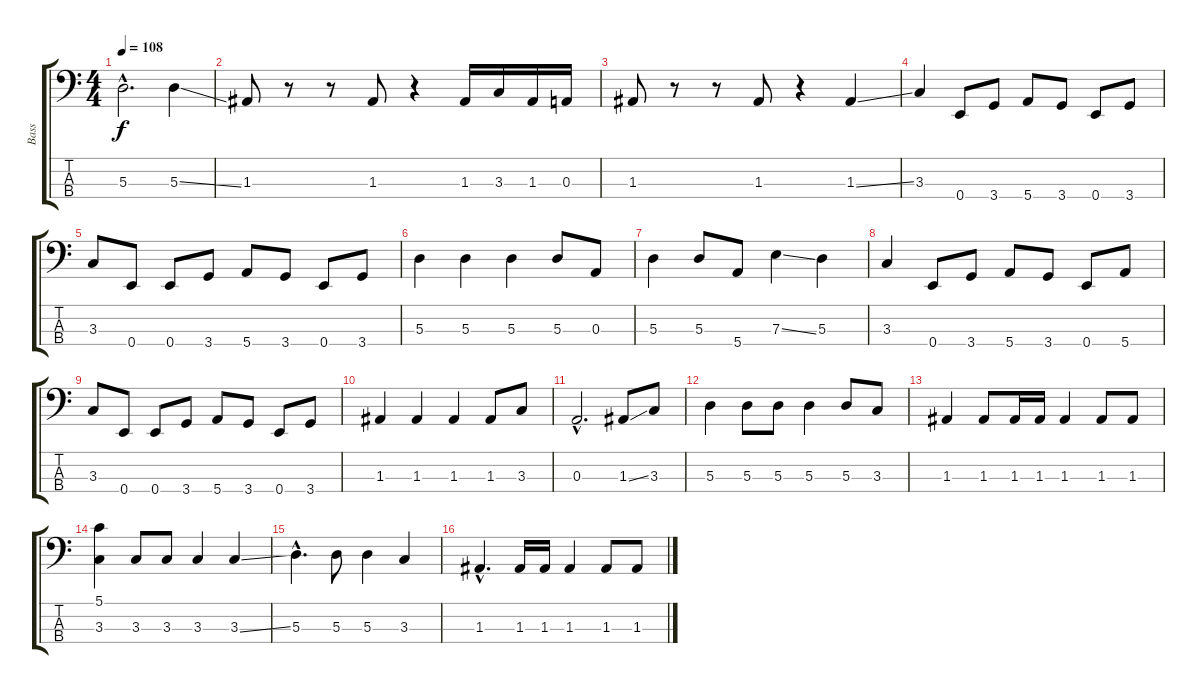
\track ("Bass" "Bass") {instrument electricbassfinger}
\staff {score tabs}
\tuning (G2 D2 A1 E1) {hide}
\ts (4 4)
\tempo 108
\clef f4
\ks c
5.3{hac}.2{d dy f} 5.3{ss}.4 |
1.3.8 r.8 r.8 1.3.8 r.4 1.3.16 3.3.16 1.3.16 0.3.16 |
1.3.8 r.8 r.8 1.3.8 r.4 1.3{ss}.4 |
3.3.4 0.4.8 3.4.8 5.4.8 3.4.8 0.4.8 3.4.8 |
3.3.8 0.4.8 0.4.8 3.4.8 5.4.8 3.4.8 0.4.8 3.4.8 |
5.3.4 5.3.4 5.3.4 5.3.8 0.3.8 |
5.3.4 5.3.8 5.4.8 7.3{ss}.4 5.3.4 |
3.3.4 0.4.8 3.4.8 5.4.8 3.4.8 0.4.8 5.4.8 |
3.3.8 0.4.8 0.4.8 3.4.8 5.4.8 3.4.8 0.4.8 3.4.8 |
1.3.4 1.3.4 1.3.4 1.3.8 3.3.8 |
0.3{hac}.2{d} 1.3{ss}.8 3.3.8 |
5.3.4 5.3.8 5.3.8 5.3.4 5.3.8 3.3.8 |
1.3.4 1.3.8 1.3.16 1.3.16 1.3.4 1.3.8 1.3.8 |
(5.1 3.3).4 3.3.8 3.3.8 3.3.4 3.3{ss}.4 |
5.3{hac}.4{d} 5.3.8 5.3.4 3.3.4 |
1.3{hac}.4{d} 1.3.16 1.3.16 1.3.4 1.3.8 1.3.8
